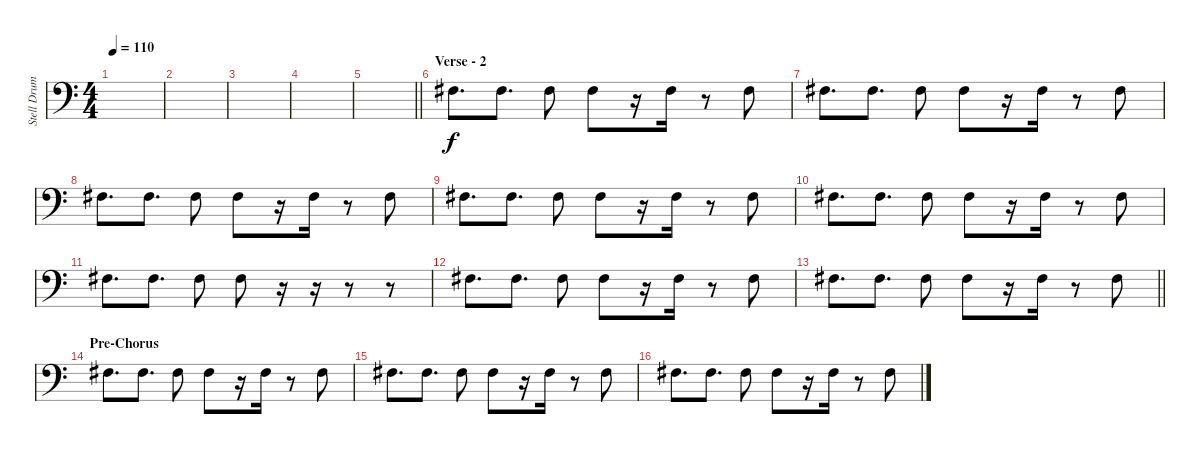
\track ("Stell Drum" "Stell Drum") {instrument steeldrums}
\staff {score}
\tuning (G2 D2 A1 E1) {hide}
\ts (4 4)
\tempo 110
\clef f4
\ks c
|
|
|
|
\barLineRight lightlight
|
\section ("" "Verse - 2")
11.1.8{d} 11.1.8{d} 11.1.8 11.1.8 r.16 11.1.16 r.8 11.1.8 |
11.1.8{d} 11.1.8{d} 11.1.8 11.1.8 r.16 11.1.16 r.8 11.1.8 |
11.1.8{d} 11.1.8{d} 11.1.8 11.1.8 r.16 11.1.16 r.8 11.1.8 |
11.1.8{d} 11.1.8{d} 11.1.8 11.1.8 r.16 11.1.16 r.8 11.1.8 |
11.1.8{d} 11.1.8{d} 11.1.8 11.1.8 r.16 11.1.16 r.8 11.1.8 |
11.1.8{d} 11.1.8{d} 11.1.8 11.1.8 r.16 r.16 r.8 r.8 |
11.1.8{d} 11.1.8{d} 11.1.8 11.1.8 r.16 11.1.16 r.8 11.1.8 |
\barLineRight lightlight
11.1.8{d} 11.1.8{d} 11.1.8 11.1.8 r.16 11.1.16 r.8 11.1.8 |
\section ("" "Pre-Chorus")
11.1.8{d} 11.1.8{d} 11.1.8 11.1.8 r.16 11.1.16 r.8 11.1.8 |
11.1.8{d} 11.1.8{d} 11.1.8 11.1.8 r.16 11.1.16 r.8 11.1.8 |
11.1.8{d} 11.1.8{d} 11.1.8 11.1.8 r.16 11.1.16 r.8 11.1.8
